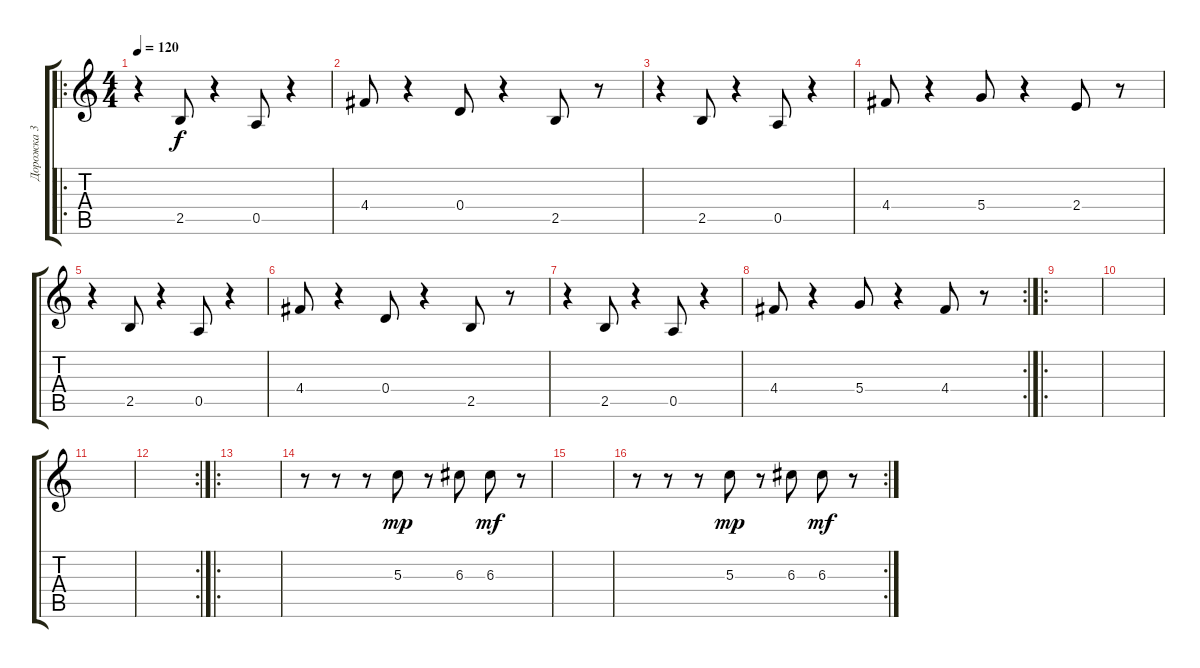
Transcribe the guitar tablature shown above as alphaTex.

\track ("Дорожка 3" "Дорожка 3") {instrument overdrivenguitar}
\staff {score tabs}
\tuning (E4 B3 G3 D3 A2 E2) {hide}
\ro
\ts (4 4)
\tempo 120
\clef g2
\ks c
r.4{dy f} 2.5.8 r.4 0.5.8 r.4 |
4.4.8 r.4 0.4.8 r.4 2.5.8 r.8 |
r.4 2.5.8 r.4 0.5.8 r.4 |
4.4.8 r.4 5.4.8 r.4 2.4.8 r.8 |
r.4 2.5.8 r.4 0.5.8 r.4 |
4.4.8 r.4 0.4.8 r.4 2.5.8 r.8 |
r.4 2.5.8 r.4 0.5.8 r.4 |
\rc 2
4.4.8 r.4 5.4.8 r.4 4.4.8 r.8 |
\ro
|
|
|
\rc 2
|
\ro
|
r.8 r.8 r.8 5.3.8{dy mp} r.8 6.3.8 6.3.8{dy mf} r.8 |
|
\rc 2
r.8 r.8 r.8 5.3.8{dy mp} r.8 6.3.8 6.3.8{dy mf} r.8
